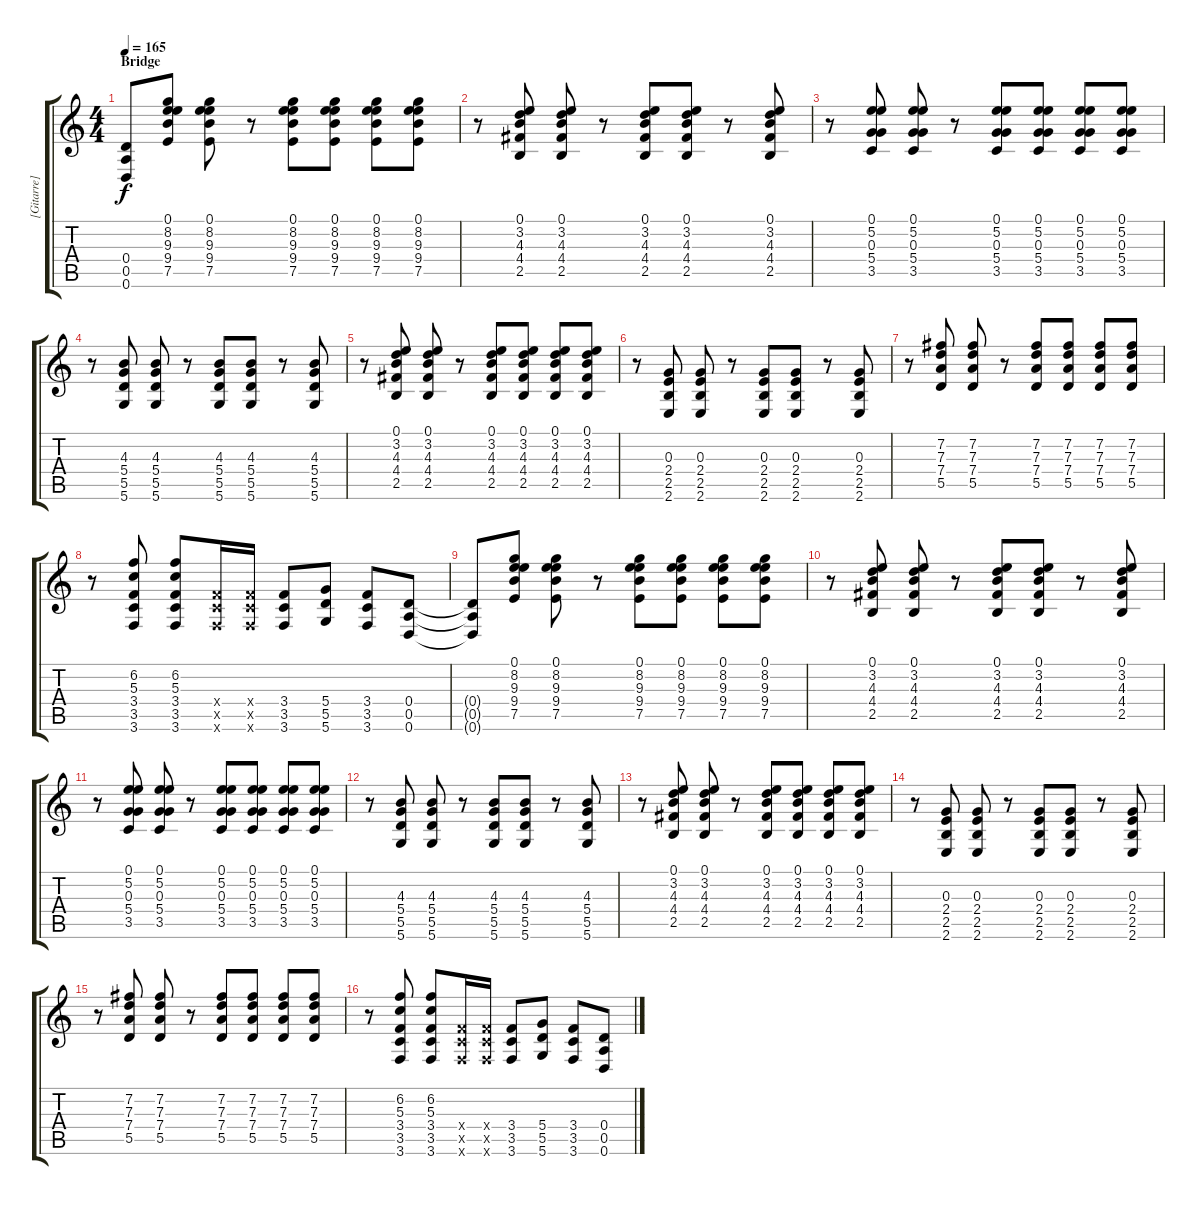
\track ("[Gitarre]" "[Gitarre]") {instrument overdrivenguitar}
\staff {score tabs}
\tuning (E4 B3 G3 D3 A2 D2) {hide}
\ts (4 4)
\section ("" "Bridge")
\tempo 165
\clef g2
\ks c
(0.4{t} 0.5{t} 0.6{t}).8{dy f} (0.1 8.2 9.3 9.4 7.5).8 (0.1 8.2 9.3 9.4 7.5).8 r.8 (0.1 8.2 9.3 9.4 7.5).8 (0.1 8.2 9.3 9.4 7.5).8 (0.1 8.2 9.3 9.4 7.5).8 (0.1 8.2 9.3 9.4 7.5).8 |
r.8 (0.1 3.2 4.3 4.4 2.5).8 (0.1 3.2 4.3 4.4 2.5).8 r.8 (0.1 3.2 4.3 4.4 2.5).8 (0.1 3.2 4.3 4.4 2.5).8 r.8 (0.1 3.2 4.3 4.4 2.5).8 |
r.8 (0.1 5.2 0.3 5.4 3.5).8 (0.1 5.2 0.3 5.4 3.5).8 r.8 (0.1 5.2 0.3 5.4 3.5).8 (0.1 5.2 0.3 5.4 3.5).8 (0.1 5.2 0.3 5.4 3.5).8 (0.1 5.2 0.3 5.4 3.5).8 |
r.8 (4.3 5.4 5.5 5.6).8 (4.3 5.4 5.5 5.6).8 r.8 (4.3 5.4 5.5 5.6).8 (4.3 5.4 5.5 5.6).8 r.8 (4.3 5.4 5.5 5.6).8 |
r.8 (0.1 3.2 4.3 4.4 2.5).8 (0.1 3.2 4.3 4.4 2.5).8 r.8 (0.1 3.2 4.3 4.4 2.5).8 (0.1 3.2 4.3 4.4 2.5).8 (0.1 3.2 4.3 4.4 2.5).8 (0.1 3.2 4.3 4.4 2.5).8 |
r.8 (0.3 2.4 2.5 2.6).8 (0.3 2.4 2.5 2.6).8 r.8 (0.3 2.4 2.5 2.6).8 (0.3 2.4 2.5 2.6).8 r.8 (0.3 2.4 2.5 2.6).8 |
r.8 (7.2 7.3 7.4 5.5).8 (7.2 7.3 7.4 5.5).8 r.8 (7.2 7.3 7.4 5.5).8 (7.2 7.3 7.4 5.5).8 (7.2 7.3 7.4 5.5).8 (7.2 7.3 7.4 5.5).8 |
r.8 (6.2 5.3 3.4 3.5 3.6).8 (6.2 5.3 3.4 3.5 3.6).8 (3.4{x} 3.5{x} 3.6{x}).16 (3.4{x} 3.5{x} 3.6{x}).16 (3.4 3.5 3.6).8 (5.4 5.5 5.6).8 (3.4 3.5 3.6).8 (0.4 0.5 0.6).8 |
(0.4{t} 0.5{t} 0.6{t}).8 (0.1 8.2 9.3 9.4 7.5).8 (0.1 8.2 9.3 9.4 7.5).8 r.8 (0.1 8.2 9.3 9.4 7.5).8 (0.1 8.2 9.3 9.4 7.5).8 (0.1 8.2 9.3 9.4 7.5).8 (0.1 8.2 9.3 9.4 7.5).8 |
r.8 (0.1 3.2 4.3 4.4 2.5).8 (0.1 3.2 4.3 4.4 2.5).8 r.8 (0.1 3.2 4.3 4.4 2.5).8 (0.1 3.2 4.3 4.4 2.5).8 r.8 (0.1 3.2 4.3 4.4 2.5).8 |
r.8 (0.1 5.2 0.3 5.4 3.5).8 (0.1 5.2 0.3 5.4 3.5).8 r.8 (0.1 5.2 0.3 5.4 3.5).8 (0.1 5.2 0.3 5.4 3.5).8 (0.1 5.2 0.3 5.4 3.5).8 (0.1 5.2 0.3 5.4 3.5).8 |
r.8 (4.3 5.4 5.5 5.6).8 (4.3 5.4 5.5 5.6).8 r.8 (4.3 5.4 5.5 5.6).8 (4.3 5.4 5.5 5.6).8 r.8 (4.3 5.4 5.5 5.6).8 |
r.8 (0.1 3.2 4.3 4.4 2.5).8 (0.1 3.2 4.3 4.4 2.5).8 r.8 (0.1 3.2 4.3 4.4 2.5).8 (0.1 3.2 4.3 4.4 2.5).8 (0.1 3.2 4.3 4.4 2.5).8 (0.1 3.2 4.3 4.4 2.5).8 |
r.8 (0.3 2.4 2.5 2.6).8 (0.3 2.4 2.5 2.6).8 r.8 (0.3 2.4 2.5 2.6).8 (0.3 2.4 2.5 2.6).8 r.8 (0.3 2.4 2.5 2.6).8 |
r.8 (7.2 7.3 7.4 5.5).8 (7.2 7.3 7.4 5.5).8 r.8 (7.2 7.3 7.4 5.5).8 (7.2 7.3 7.4 5.5).8 (7.2 7.3 7.4 5.5).8 (7.2 7.3 7.4 5.5).8 |
r.8 (6.2 5.3 3.4 3.5 3.6).8 (6.2 5.3 3.4 3.5 3.6).8 (3.4{x} 3.5{x} 3.6{x}).16 (3.4{x} 3.5{x} 3.6{x}).16 (3.4 3.5 3.6).8 (5.4 5.5 5.6).8 (3.4 3.5 3.6).8 (0.4 0.5 0.6).8
